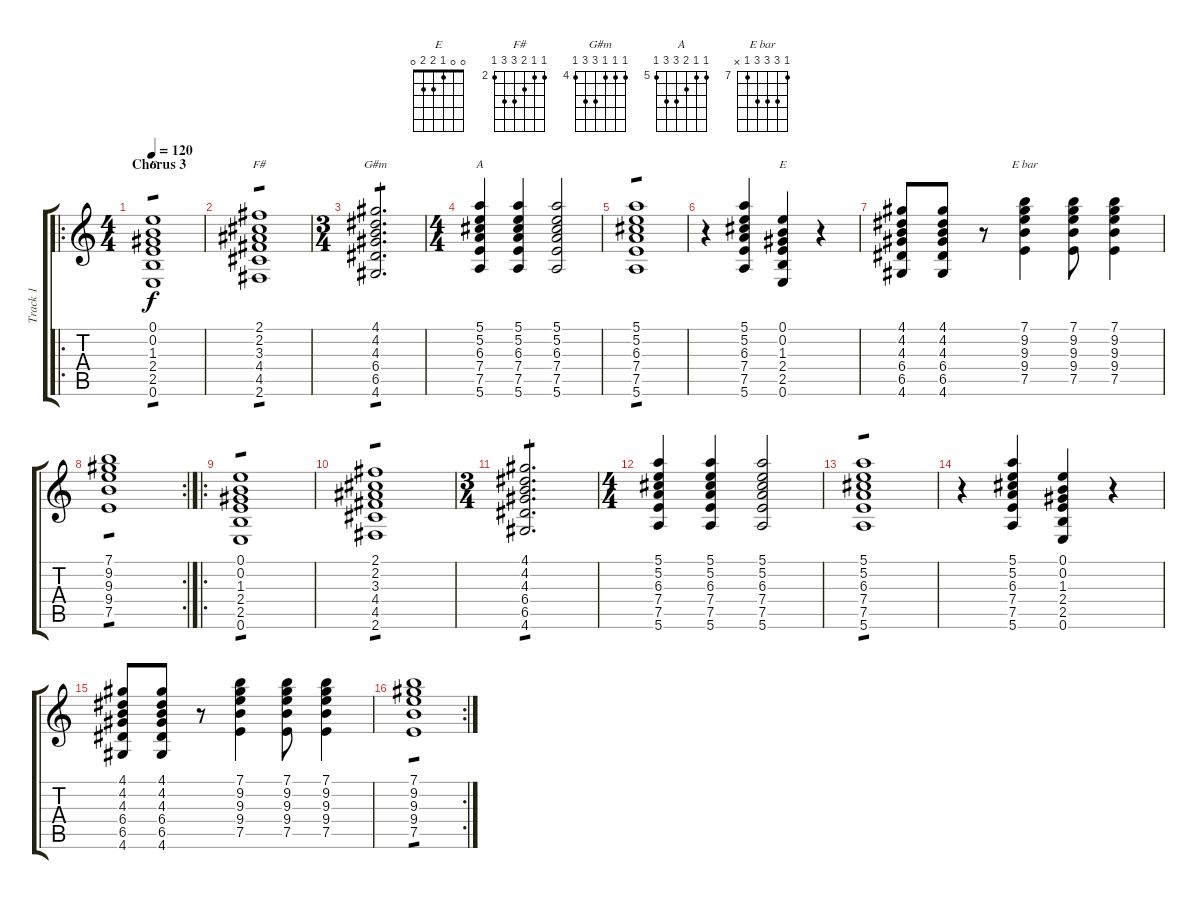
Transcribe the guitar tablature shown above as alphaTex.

\track ("Track 1" "Track 1") {instrument acousticguitarsteel}
\staff {score tabs}
\tuning (E4 B3 G3 D3 A2 E2) {hide}
\chord ("E" x x 1 2 2 0)
\chord ("F#" 2 2 3 4 4 2) {firstfret 2}
\chord ("G#m" 4 4 4 6 6 4) {firstfret 4}
\chord ("A" 5 5 6 7 7 5) {firstfret 5}
\chord ("E" 0 0 1 2 2 0)
\chord ("E bar" 7 9 9 9 7 x) {firstfret 7}
\ro
\ts (4 4)
\section ("" "Chorus 3")
\tempo 120
\clef g2
\ks c
(0.1 0.2 1.3 2.4 2.5 0.6).1{ch "E" tp 1 dy f} |
(2.1 2.2 3.3 4.4 4.5 2.6).1{ch "F#" tp 1} |
\ts (3 4)
(4.1 4.2 4.3 6.4 6.5 4.6).2{d ch "G#m" tp 1} |
\ts (4 4)
(5.1 5.2 6.3 7.4 7.5 5.6).4{ch "A"} (5.1 5.2 6.3 7.4 7.5 5.6).4 (5.1 5.2 6.3 7.4 7.5 5.6).2 |
(5.1 5.2 6.3 7.4 7.5 5.6).1{tp 1} |
r.4 (5.1 5.2 6.3 7.4 7.5 5.6).4 (0.1 0.2 1.3 2.4 2.5 0.6).4{ch "E"} r.4 |
(4.1 4.2 4.3 6.4 6.5 4.6).8 (4.1 4.2 4.3 6.4 6.5 4.6).8 r.8 (7.1 9.2 9.3 9.4 7.5).4{ch "E bar"} (7.1 9.2 9.3 9.4 7.5).8 (7.1 9.2 9.3 9.4 7.5).4 |
\rc 2
(7.1 9.2 9.3 9.4 7.5).1{tp 1} |
\ro
(0.1 0.2 1.3 2.4 2.5 0.6).1{tp 1} |
(2.1 2.2 3.3 4.4 4.5 2.6).1{tp 1} |
\ts (3 4)
(4.1 4.2 4.3 6.4 6.5 4.6).2{d tp 1} |
\ts (4 4)
(5.1 5.2 6.3 7.4 7.5 5.6).4 (5.1 5.2 6.3 7.4 7.5 5.6).4 (5.1 5.2 6.3 7.4 7.5 5.6).2 |
(5.1 5.2 6.3 7.4 7.5 5.6).1{tp 1} |
r.4 (5.1 5.2 6.3 7.4 7.5 5.6).4 (0.1 0.2 1.3 2.4 2.5 0.6).4 r.4 |
(4.1 4.2 4.3 6.4 6.5 4.6).8 (4.1 4.2 4.3 6.4 6.5 4.6).8 r.8 (7.1 9.2 9.3 9.4 7.5).4 (7.1 9.2 9.3 9.4 7.5).8 (7.1 9.2 9.3 9.4 7.5).4 |
\rc 2
(7.1 9.2 9.3 9.4 7.5).1{tp 1}
